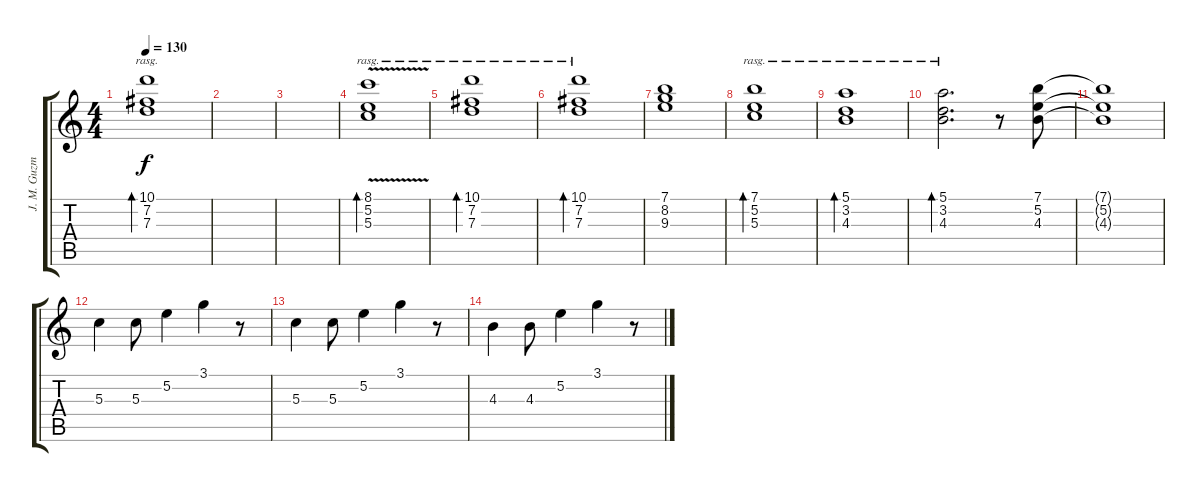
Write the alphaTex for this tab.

\track ("J. M. Guzman" "J. M. Guzm") {instrument acousticguitarsteel}
\staff {score tabs}
\tuning (E4 B3 G3 D3 A2 E2) {hide}
\ts (4 4)
\tempo 130
\clef g2
\ks c
(10.1 7.2 7.3).1{bd 240 rasg ii dy f} |
|
|
(8.1 5.2 5.3{v}).1{bd 240 rasg ii} |
(10.1 7.2 7.3).1{bd 240 rasg ii} |
(10.1 7.2 7.3).1{bd 240 rasg ii} |
(7.1 8.2 9.3).1 |
(7.1 5.2 5.3).1{bd 240 rasg ii} |
(5.1 3.2 4.3).1{bd 240 rasg ii} |
(5.1 3.2 4.3).2{d bd 240 rasg ii} r.8 (7.1 5.2 4.3).8 |
(7.1{t} 5.2{t} 4.3{t}).1 |
5.3.4 5.3.8 5.2.4 3.1.4 r.8 |
5.3.4 5.3.8 5.2.4 3.1.4 r.8 |
4.3.4 4.3.8 5.2.4 3.1.4 r.8
